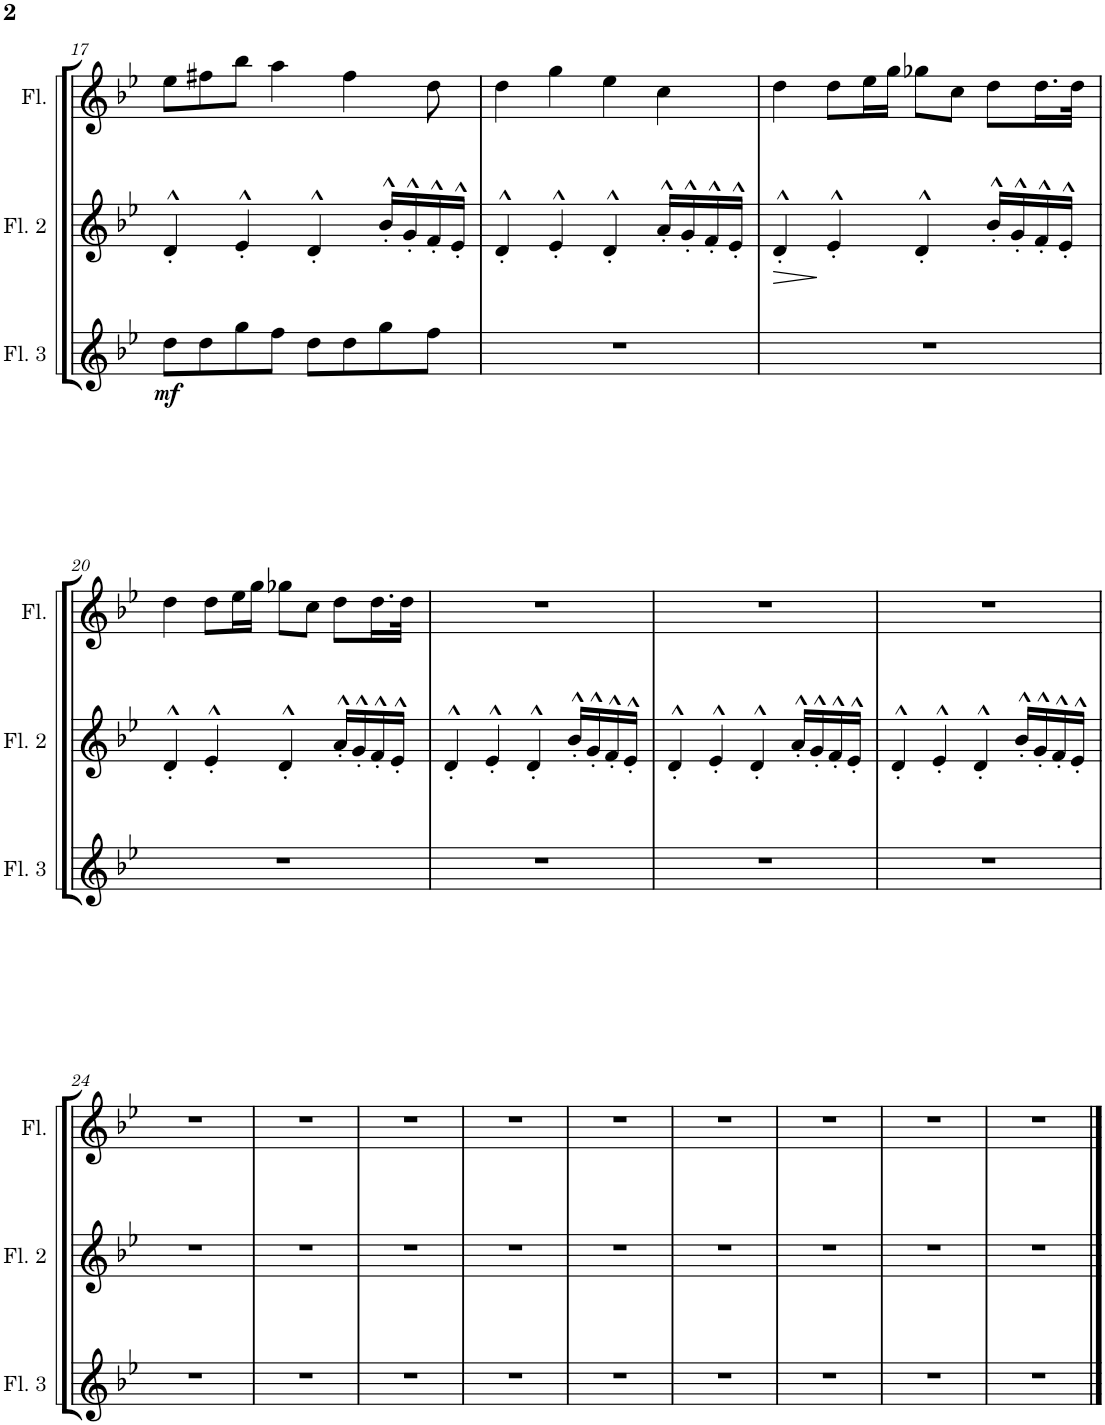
**kern	**dynam	**kern	**dynam	**kern
*part3	*part3	*part2	*part2	*part1
*staff3	*staff3	*staff2	*staff2	*staff1
*I"Flute 3	*	*I"Flute 2	*	*I"Flute
*I'Fl. 3	*	*I'Fl. 2	*	*I'Fl.
!!LO:PB:g=z
*clefG2	*	*clefG2	*	*clefG2
*k[b-e-]	*	*k[b-e-]	*	*k[b-e-]
*M4/4	*	*M4/4	*	*M4/4
=17	=17	=17	=17	=17
!	!LO:DY:b	!	!	!
8dd\L	mf	4d'^^/	.	8ee-\L
8dd\	.	.	.	8ff#X\
8gg\	.	4e-'^^/	.	8bb-\J
8ff\J	.	.	.	4aa\
8dd\L	.	4d'^^/	.	.
8dd\	.	.	.	4ff#\
8gg\	.	16b-'^^/LL	.	.
.	.	16g'^^/	.	.
8ff\J	.	16f'^^/	.	8dd\
.	.	16e-'^^/JJ	.	.
=18	=18	=18	=18	=18
1r	.	4d'^^/	.	4dd\
.	.	4e-'^^/	.	4gg\
.	.	4d'^^/	.	4ee-\
.	.	16a'^^/LL	.	4cc\
.	.	16g'^^/	.	.
.	.	16f'^^/	.	.
.	.	16e-'^^/JJ	.	.
=19	=19	=19	=19	=19
!	!	!	!LO:HP:b	!
1r	.	4d'^^/	>	4dd\
.	.	4e-'^^/	]	8dd\L
.	.	.	.	16ee-\L
.	.	.	.	16gg\JJ
.	.	4d'^^/	.	8gg-X\L
.	.	.	.	8cc\J
.	.	16b-'^^/LL	.	8dd\L
.	.	16g'^^/	.	.
.	.	16f'^^/	.	16.dd\L
.	.	16e-'^^/JJ	.	.
.	.	.	.	32dd\JJk
!!LO:LB:g=z
=20	=20	=20	=20	=20
1r	.	4d'^^/	.	4dd\
.	.	4e-'^^/	.	8dd\L
.	.	.	.	16ee-\L
.	.	.	.	16gg\JJ
.	.	4d'^^/	.	8gg-X\L
.	.	.	.	8cc\J
.	.	16a'^^/LL	.	8dd\L
.	.	16g'^^/	.	.
.	.	16f'^^/	.	16.dd\L
.	.	16e-'^^/JJ	.	.
.	.	.	.	32dd\JJk
=21	=21	=21	=21	=21
1r	.	4d'^^/	.	1r
.	.	4e-'^^/	.	.
.	.	4d'^^/	.	.
.	.	16b-'^^/LL	.	.
.	.	16g'^^/	.	.
.	.	16f'^^/	.	.
.	.	16e-'^^/JJ	.	.
=22	=22	=22	=22	=22
1r	.	4d'^^/	.	1r
.	.	4e-'^^/	.	.
.	.	4d'^^/	.	.
.	.	16a'^^/LL	.	.
.	.	16g'^^/	.	.
.	.	16f'^^/	.	.
.	.	16e-'^^/JJ	.	.
=23	=23	=23	=23	=23
1r	.	4d'^^/	.	1r
.	.	4e-'^^/	.	.
.	.	4d'^^/	.	.
.	.	16b-'^^/LL	.	.
.	.	16g'^^/	.	.
.	.	16f'^^/	.	.
.	.	16e-'^^/JJ	.	.
!!LO:LB:g=z
=24	=24	=24	=24	=24
1r	.	1r	.	1r
=25	=25	=25	=25	=25
1r	.	1r	.	1r
=26	=26	=26	=26	=26
1r	.	1r	.	1r
=27	=27	=27	=27	=27
1r	.	1r	.	1r
=28	=28	=28	=28	=28
1r	.	1r	.	1r
=29	=29	=29	=29	=29
1r	.	1r	.	1r
=30	=30	=30	=30	=30
1r	.	1r	.	1r
=31	=31	=31	=31	=31
1r	.	1r	.	1r
=32	=32	=32	=32	=32
1r	.	1r	.	1r
==	==	==	==	==
*-	*-	*-	*-	*-
